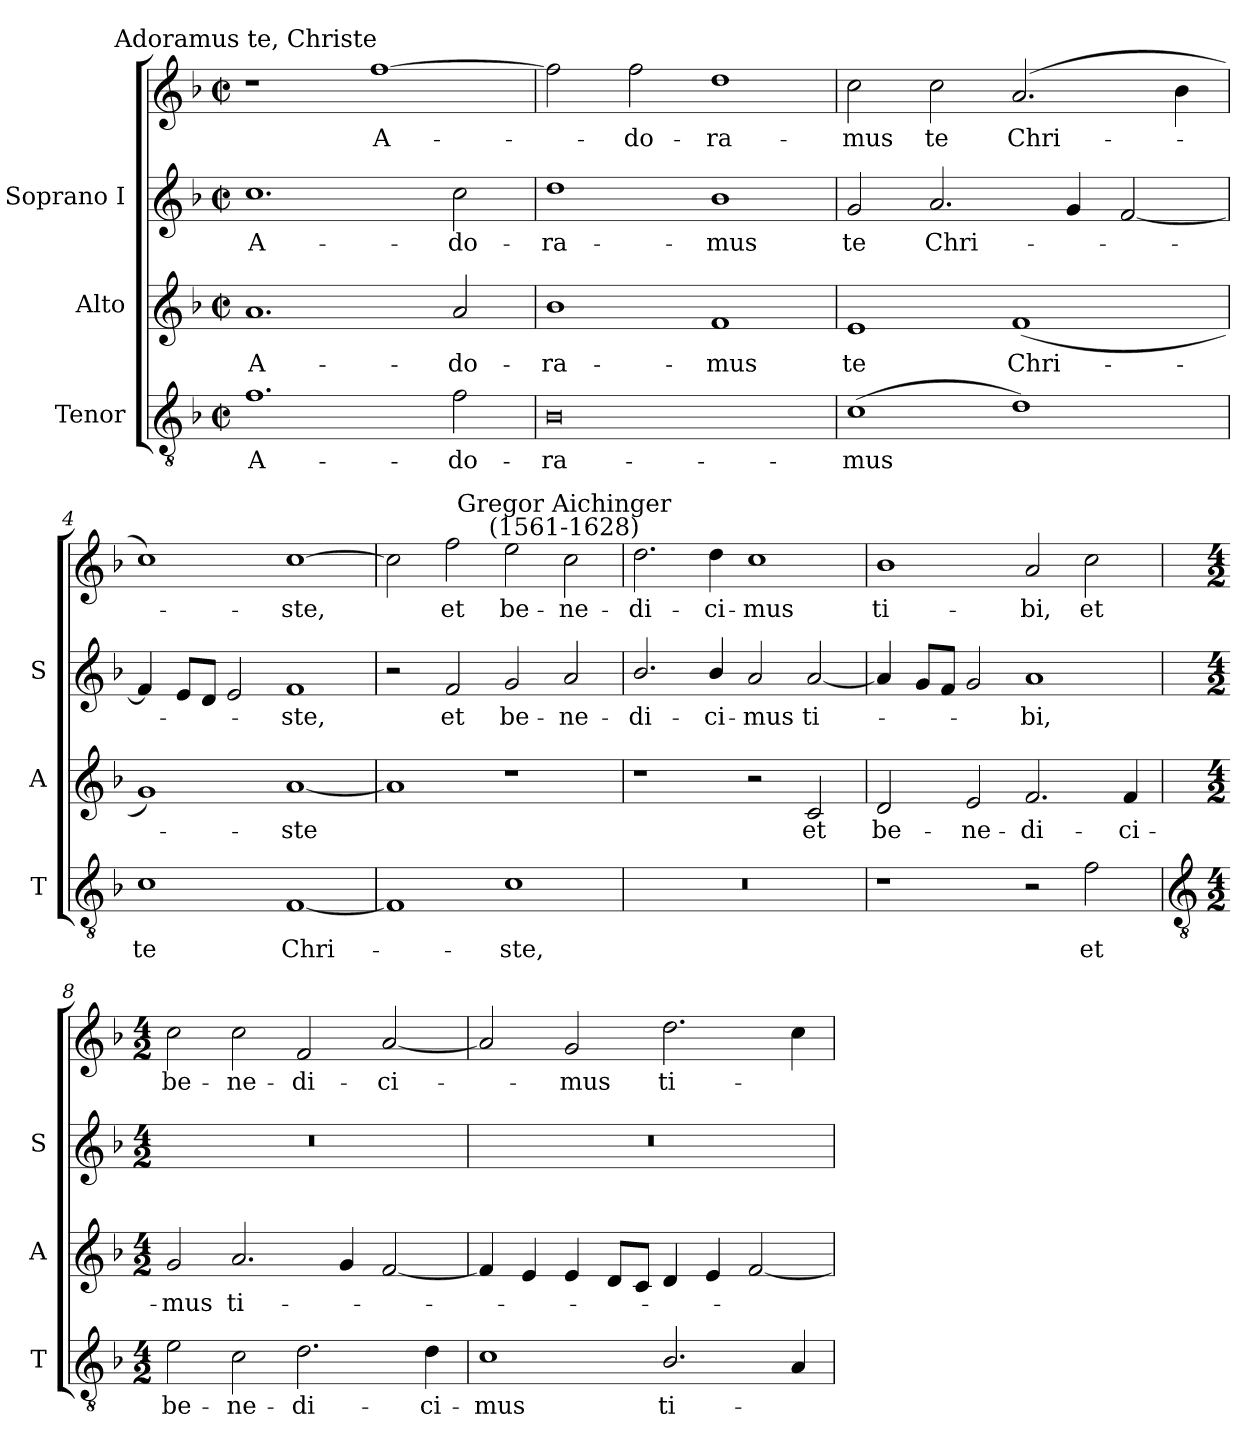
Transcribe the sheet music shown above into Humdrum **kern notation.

**kern	**text	**kern	**text	**kern	**text	**kern	**text
*part3	*part3	*part2	*part2	*part1	*part1	*part1	*part1
*staff4	*staff4	*staff3	*staff3	*staff2	*staff2	*staff1	*staff1
*I"Tenor	*	*I"Alto	*	*I"Soprano I	*	*	*
*I'T	*	*I'A	*	*I'S	*	*	*
*clefGv2	*	*clefG2	*	*clefG2	*	*clefG2	*
*k[b-]	*	*k[b-]	*	*k[b-]	*	*k[b-]	*
*F:	*	*F:	*	*F:	*	*F:	*
*M4/2	*	*M4/2	*	*M4/2	*	*M4/2	*
*met(c|)	*	*met(c|)	*	*met(c|)	*	*met(c|)	*
=1	=1	=1	=1	=1	=1	=1	=1
!	!	!	!	!	!	!LO:TX:a:cj:t=Adoramus te, Christe	!
!	!LO:LY:b	!	!LO:LY:b	!	!LO:LY:b	!	!
1.f	A-	1.a	A-	1.cc	-A-	1r	.
!	!	!	!	!	!	!	!LO:LY:b
.	.	.	.	.	.	[1ff	A-
!	!LO:LY:b	!	!LO:LY:b	!	!LO:LY:b	!	!
2f	-do-	2a	-do-	2cc	-do-	.	.
=2	=2	=2	=2	=2	=2	=2	=2
!	!LO:LY:b	!	!LO:LY:b	!	!LO:LY:b	!	!
0B-	-ra-	1b-	-ra-	1dd	-ra-	2ff]	.
!	!	!	!	!	!	!	!LO:LY:b
.	.	.	.	.	.	2ff	-do-
!	!	!	!LO:LY:b	!	!LO:LY:b	!	!LO:LY:b
.	.	1f	-mus	1b-	-mus	1dd	-ra-
=3	=3	=3	=3	=3	=3	=3	=3
!	!LO:LY:b	!	!LO:LY:b	!	!LO:LY:b	!	!LO:LY:b
(>1c	-mus	1e	te	2g	te	2cc	mus
!	!	!	!	!	!LO:LY:b	!	!LO:LY:b
.	.	.	.	2.a	Chri-	2cc	te
!	!	!	!LO:LY:b	!	!	!	!LO:LY:b
1d)	.	(<1f	Chri-	.	.	(>2.a	Chri-
.	.	.	.	4g	.	.	.
.	.	.	.	[2f	.	.	.
.	.	.	.	.	.	4b-	.
=4	=4	=4	=4	=4	=4	=4	=4
!	!LO:LY:b	!	!	!	!	!	!
1c	te	1g)	.	4f]	.	1cc)	.
.	.	.	.	8eL	.	.	.
.	.	.	.	8dJ	.	.	.
.	.	.	.	2e	.	.	.
!	!LO:LY:b	!	!LO:LY:b	!	!LO:LY:b	!	!LO:LY:b
[1F	Chri-	[1a	ste	1f	ste,	[1cc	ste,
=5	=5	=5	=5	=5	=5	=5	=5
1F]	.	1a]	.	2r	.	2cc]	.
!	!	!	!	!	!LO:LY:b	!	!LO:LY:b
.	.	.	.	2f	-et	2ff	et
!	!LO:LY:b	!	!	!	!LO:LY:b	!	!LO:LY:b
1c	ste,	1r	.	2g	be-	2ee	be-
!	!	!	!	!	!	!LO:TX:a:cj:t=Gregor Aichinger\n(1561-1628)	!
!	!	!	!	!	!LO:LY:b	!	!LO:LY:b
.	.	.	.	2a	-ne-	2cc	-ne-
=6	=6	=6	=6	=6	=6	=6	=6
!	!	!	!	!	!LO:LY:b	!	!LO:LY:b
0r	.	1r	.	2.b-/	di-	2.dd	-di-
!	!	!	!	!	!LO:LY:b	!	!LO:LY:b
.	.	.	.	4b-/	-ci-	4dd	-ci-
!	!	!	!	!	!LO:LY:b	!	!LO:LY:b
.	.	2r	.	2a	-mus	1cc	-mus
!	!	!	!LO:LY:b	!	!LO:LY:b	!	!
.	.	2c	et	[2a	ti-	.	.
=7	=7	=7	=7	=7	=7	=7	=7
!	!	!	!LO:LY:b	!	!	!	!LO:LY:b
1r	.	2d	be-	4a]	.	1b-	ti-
.	.	.	.	8gL	.	.	.
.	.	.	.	8fJ	.	.	.
!	!	!	!LO:LY:b	!	!	!	!
.	.	2e	-ne-	2g	.	.	.
!	!	!	!LO:LY:b	!	!LO:LY:b	!	!LO:LY:b
2r	.	2.f	-di-	1a	bi,	2a	-bi,
!	!LO:LY:b	!	!	!	!	!	!LO:LY:b
2f	et	.	.	.	.	2cc	et
!	!	!	!LO:LY:b	!	!	!	!
.	.	4f	-ci-	.	.	.	.
!!LO:LB:g=z
=8	=8	=8	=8	=8	=8	=8	=8
*clefGv2	*	*	*	*	*	*	*
*M4/2	*	*M4/2	*	*M4/2	*	*M4/2	*
!	!LO:LY:b	!	!LO:LY:b	!	!	!	!LO:LY:b
2e	be-	2g	-mus	0r	.	2cc	be-
!	!LO:LY:b	!	!LO:LY:b	!	!	!	!LO:LY:b
2c	-ne-	2.a	ti-	.	.	2cc	-ne-
!	!LO:LY:b	!	!	!	!	!	!LO:LY:b
2.d	-di-	.	.	.	.	2f	-di-
.	.	4g	.	.	.	.	.
!	!	!	!	!	!	!	!LO:LY:b
.	.	[2f	.	.	.	[2a	-ci-
!	!LO:LY:b	!	!	!	!	!	!
4d	-ci-	.	.	.	.	.	.
=9	=9	=9	=9	=9	=9	=9	=9
!	!LO:LY:b	!	!	!	!	!	!
1c	-mus	4f]	.	0r	.	2a]	.
.	.	4e	.	.	.	.	.
!	!	!	!	!	!	!	!LO:LY:b
.	.	4e	.	.	.	2g	mus
.	.	8dL	.	.	.	.	.
.	.	8cJ	.	.	.	.	.
!	!LO:LY:b	!	!	!	!	!	!LO:LY:b
2.B-/	ti-	4d	.	.	.	2.dd	ti-
.	.	4e	.	.	.	.	.
.	.	[2f	.	.	.	.	.
4A	.	.	.	.	.	4cc	.
=	=	=	=	=	=	=	=
*-	*-	*-	*-	*-	*-	*-	*-
